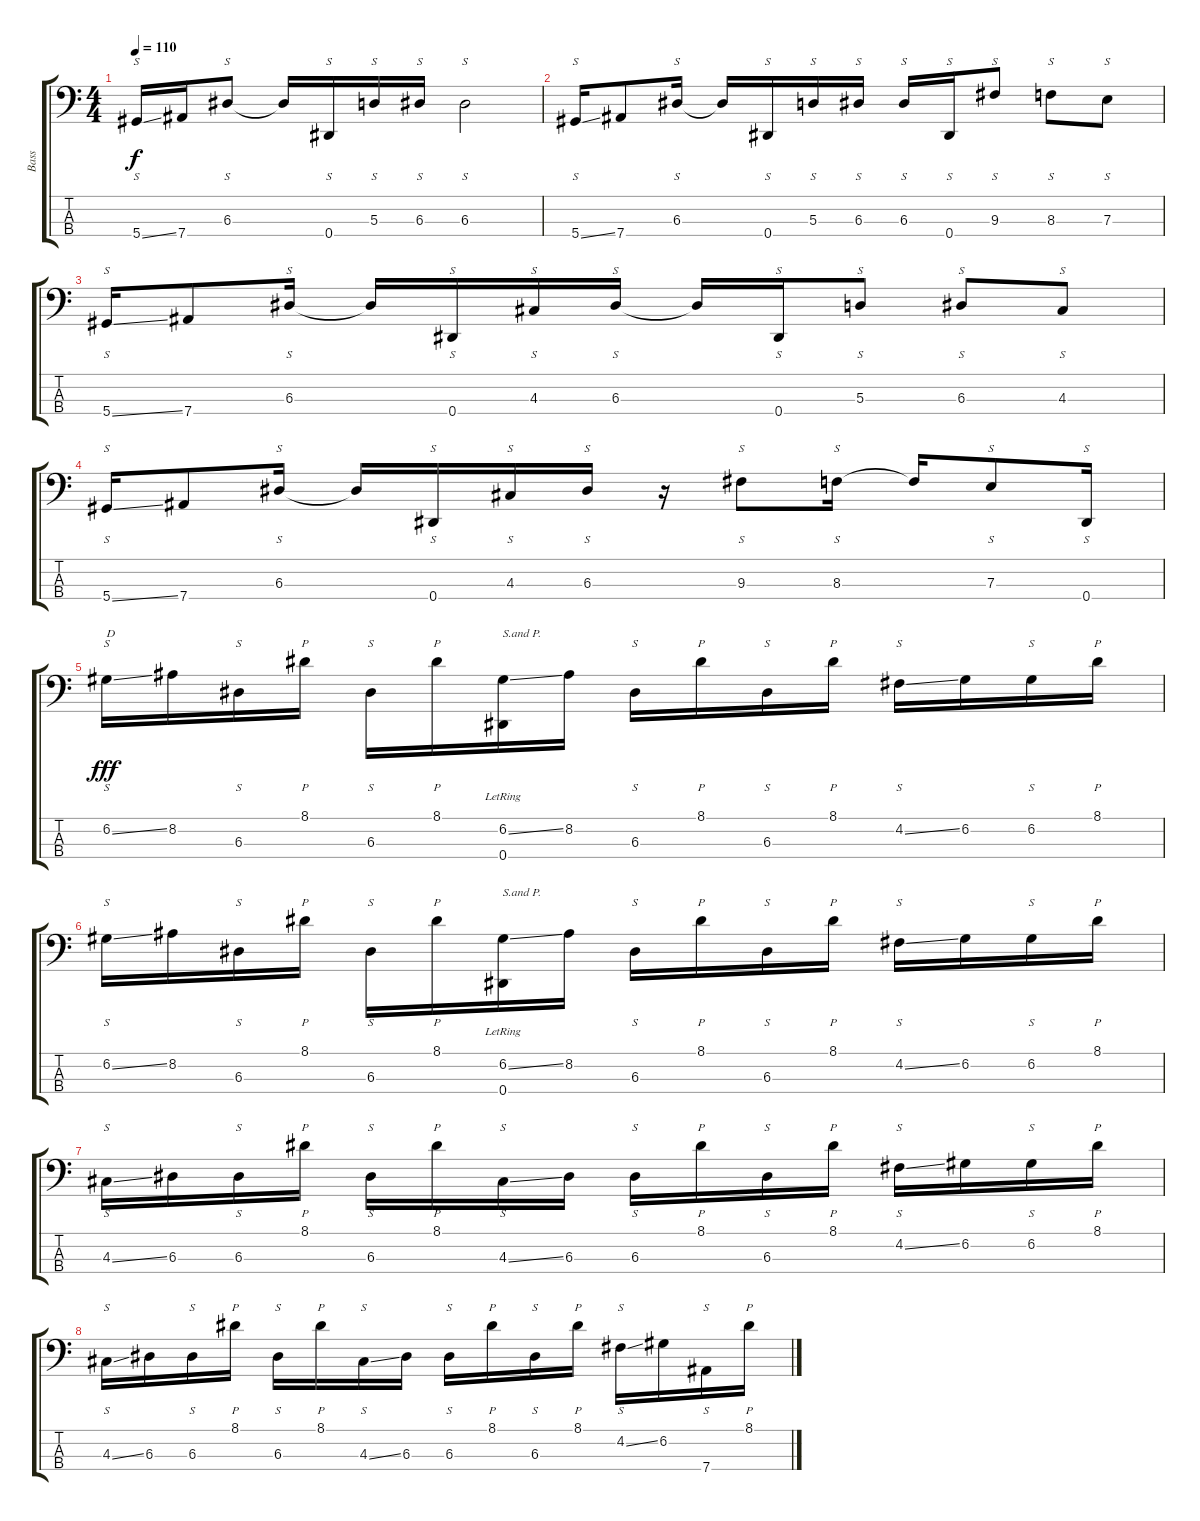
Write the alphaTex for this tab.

\track ("Bass" "Bass") {instrument slapbass1}
\staff {score tabs}
\tuning (G2 D2 A1 Eb1) {hide}
\ts (4 4)
\tempo 110
\clef f4
\ks c
5.4{ss}.16{s dy f} 7.4.16 6.3.8{s} 6.3{t}.16 0.4.16{s} 5.3.16{s} 6.3.16{s} 6.3.2{s} |
5.4{ss}.16{s} 7.4.8 6.3.16{s} 6.3{t}.16 0.4.16{s} 5.3.16{s} 6.3.16{s} 6.3.16{s} 0.4.16{s} 9.3.8{s} 8.3.8{s} 7.3.8{s} |
5.4{ss}.16{s} 7.4.8 6.3.16{s} 6.3{t}.16 0.4.16{s} 4.3.16{s} 6.3.16{s} 6.3{t}.16 0.4.16{s} 5.3.8{s} 6.3.8{s} 4.3.8{s} |
5.4{ss}.16{s} 7.4.8 6.3.16{s} 6.3{t}.16 0.4.16{s} 4.3.16{s} 6.3.16{s} r.16 9.3.8{s} 8.3.16{s} 8.3{t}.16 7.3.8{s} 0.4.16{s} |
6.2{ss}.16{s txt "D" dy fff} 8.2.16 6.3.16{s} 8.1.16{p} 6.3.16{s} 8.1.16{p} (6.2{ss} 0.4{lr}).16{txt "S.and P."} 8.2.16 6.3.16{s} 8.1.16{p} 6.3.16{s} 8.1.16{p} 4.2{ss}.16{s} 6.2.16 6.2.16{s} 8.1.16{p} |
6.2{ss}.16{s} 8.2.16 6.3.16{s} 8.1.16{p} 6.3.16{s} 8.1.16{p} (6.2{ss} 0.4{lr}).16{txt "S.and P."} 8.2.16 6.3.16{s} 8.1.16{p} 6.3.16{s} 8.1.16{p} 4.2{ss}.16{s} 6.2.16 6.2.16{s} 8.1.16{p} |
4.3{ss}.16{s} 6.3.16 6.3.16{s} 8.1.16{p} 6.3.16{s} 8.1.16{p} 4.3{ss}.16{s} 6.3.16 6.3.16{s} 8.1.16{p} 6.3.16{s} 8.1.16{p} 4.2{ss}.16{s} 6.2.16 6.2.16{s} 8.1.16{p} |
4.3{ss}.16{s} 6.3.16 6.3.16{s} 8.1.16{p} 6.3.16{s} 8.1.16{p} 4.3{ss}.16{s} 6.3.16 6.3.16{s} 8.1.16{p} 6.3.16{s} 8.1.16{p} 4.2{ss}.16{s} 6.2.16 7.4.16{s} 8.1.16{p}
